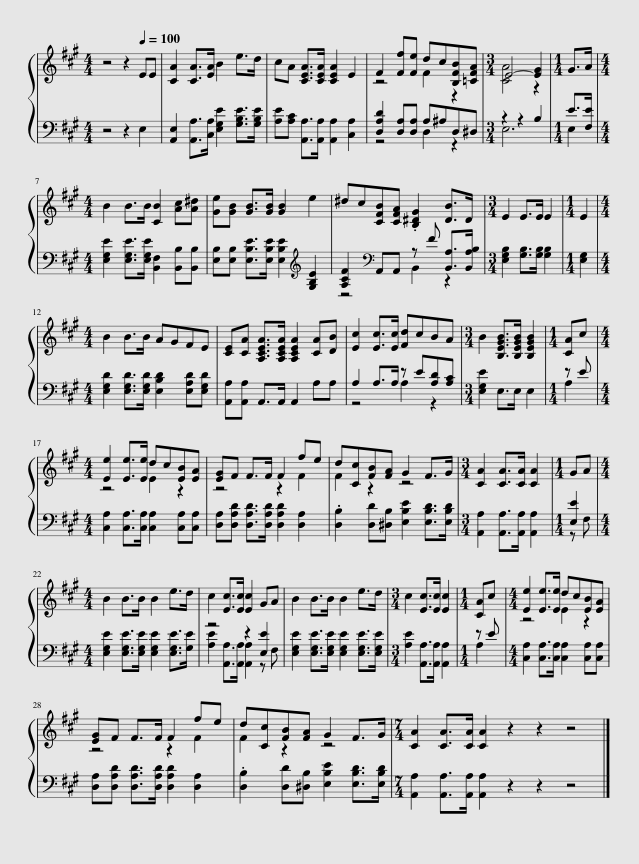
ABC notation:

X:1
%%score { ( 1 3 ) | ( 2 4 ) }
L:1/8
M:4/4
I:linebreak $
K:A
V:1 treble
V:3 treble
V:2 bass
V:4 bass
V:1
 z4 z2[Q:1/4=100] EE | [CA]2 [CA]>[EA] B2 e>d | cA [CEA]>[CEA] [CEA]2 E2 | F2 [Ff][Fe] dc[B,FB][=CFA] |[M:3/4] E4- [EG]2 | %5
[M:1/4] G>A |$[M:4/4] B2 B>B [CB]2 [Ac][A^d] | [Ge][GB] [GB]>[GB] [GB]2 e2 | ^dc[CFB][CFA] .[B,^DG]2 [DB]>D |[M:3/4] E2 E>E E2 | %10
[M:1/4] E2 |$[M:4/4] B2 B>B AGFE | [CE][CA] [A,CEA]>[A,CEA] [A,CEA]2 [CA][DB] | [Ec]2 [Ec]>[Ec] [Fd]cBA |[M:3/4] B2 [B,EGB]>[B,EGB] [B,EGB]2 | %15
[M:1/4] [CA]c |$[M:4/4] [Ee]2 [Ee]>[Ee] dc[EB][EA] | [EG]F F>F F2 fe | d[Cc][FB][FA] G2 F>G |[M:3/4] [CA]2 [CA]>[CA] [CA]2 | %20
[M:1/4] GA |$[M:4/4] B2 B>B B2 e>d | c2 [Ec]>[Ec] [Ec]2 GA | B2 B>B B2 e>d |[M:3/4] c2 [Ec]>[Ec] [Ec]2 | %25
[M:1/4] [CA]c |[M:4/4] [Ee]2 [Ee]>[Ee] dc[EB][EA] |$ [EG]F F>F F2 fe | d[Cc][FB][FA] G2 F>G |[M:7/4] [CA]2 [CA]>[CA] [CA]2 z2 z2 z4 |] %30
V:2
 z4 z2 E,2 | [A,,E,]2 [A,,A,]>[C,A,] [E,G,E]2 [G,B,E]>[G,B,E] | [A,E][A,C] [A,,A,]>[A,,A,] [A,,A,]2 [C,A,]2 | [D,A,D]2 [D,A,][D,A,] A,^A,D,^D, |[M:3/4] z2 z2 B,2 | %5
[M:1/4] E>[F,E] |$[M:4/4] [E,G,E]2 [E,G,E]>[E,G,E] [B,,F,]2 [B,,B,][B,,B,] | [E,B,][E,B,] [E,B,E]>[E,B,E] [E,B,E]2[K:treble] [G,B,E]2 | [A,CF]2[K:bass] A,,A,, z F [B,,A,]>[B,,A,B,] |[M:3/4] [E,G,B,]2 [G,B,]>[G,B,] [G,B,]2 | %10
[M:1/4] [E,G,]2 |$[M:4/4] [E,G,D]2 [E,G,D]>[E,G,D] [E,B,D]2 [E,A,D][E,G,D] | [A,,A,][A,,A,] A,,>A,, A,,2 A,A, | A,2 A,>A, z E[A,D][A,C] |[M:3/4] [E,G,E]2 E,>E, E,2 | %15
[M:1/4] z E |$[M:4/4] [C,A,]2 [C,A,]>[C,A,] [C,A,]2 [C,A,][C,A,] | [D,A,][D,A,D] [D,A,D]>[D,A,D] [D,A,D]2 [D,A,]2 | .[D,B,]2 [D,D][^D,B,] [E,B,E]2 [E,B,D]>[E,B,D] |[M:3/4] [A,,A,]2 [A,,A,]>[A,,A,] [A,,A,]2 | %20
[M:1/4] [E,E]2 |$[M:4/4] [E,G,E]2 [E,G,E]>[E,G,E] [E,G,E]2 [E,G,E]>[G,E] | z4 z2 [E,E]2 | [E,G,E]2 [E,G,E]>[E,G,E] [E,G,E]2 [E,G,E]>[E,G,E] |[M:3/4] [A,E]2 [A,,A,]>[A,,A,] [A,,A,]2 | %25
[M:1/4] z E |[M:4/4] [C,A,]2 [C,A,]>[C,A,] [C,A,]2 [C,A,][C,A,] |$ [D,A,][D,A,D] [D,A,D]>[D,A,D] [D,A,D]2 [D,A,]2 | .[D,B,]2 [D,D][^D,B,] [E,B,E]2 [E,B,D]>[E,B,D] |[M:7/4] [A,,A,]2 [A,,A,]>[A,,A,] [A,,A,]2 z2 z2 z4 |] %30
V:3
 x8 | x8 | x8 | z4 F2 z2 |[M:3/4] [CA]4 z2 | %5
[M:1/4] x2 |$[M:4/4] x8 | x8 | x8 |[M:3/4] x6 | %10
[M:1/4] x2 |$[M:4/4] x8 | x8 | x8 |[M:3/4] x6 | %15
[M:1/4] x2 |$[M:4/4] z4 E2 z2 | z4 z2 F2 | F2 z2 z4 |[M:3/4] x6 | %20
[M:1/4] x2 |$[M:4/4] x8 | x8 | x8 |[M:3/4] x6 | %25
[M:1/4] x2 |[M:4/4] z4 E2 z2 |$ z4 z2 F2 | F2 z2 z4 |[M:7/4] x14 |] %30
V:4
 x8 | x8 | x8 | z4 D,2 z2 |[M:3/4] E,6 | %5
[M:1/4] E,2 |$[M:4/4] x8 | x6[K:treble] x2 | z4[K:bass] B,,2 z2 |[M:3/4] x6 | %10
[M:1/4] x2 |$[M:4/4] x8 | x8 | z4 A,2 z2 |[M:3/4] x6 | %15
[M:1/4] A,2 |$[M:4/4] x8 | x8 | x8 |[M:3/4] x6 | %20
[M:1/4] z F, |$[M:4/4] x8 | [A,E]2 [A,,A,]>[A,,A,] [A,,A,]2 z F, | x8 |[M:3/4] x6 | %25
[M:1/4] A,2 |[M:4/4] x8 |$ x8 | x8 |[M:7/4] x14 |] %30
